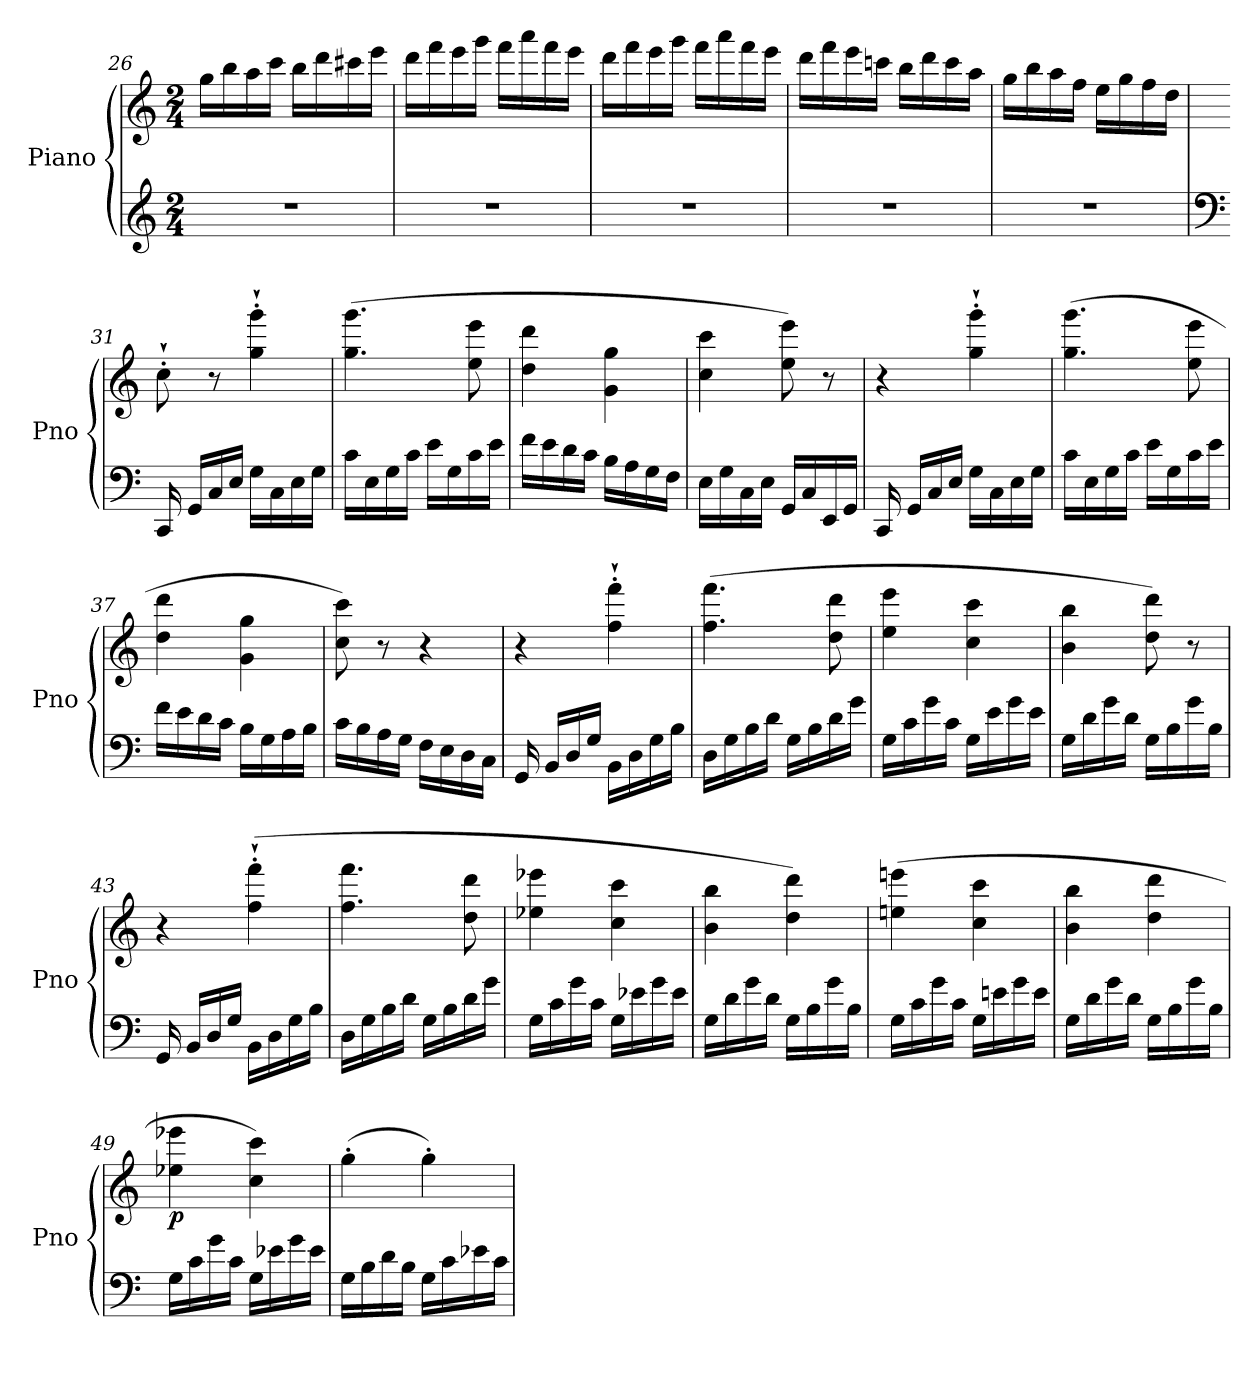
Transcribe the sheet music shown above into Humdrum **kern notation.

**kern	**kern	**dynam
*part1	*part1	*part1
*staff2	*staff1	*staff1/2
*I"Piano	*	*
*I'Pno	*	*
!!LO:PB:g=z
*clefG2	*clefG2	*
*k[]	*k[]	*
*M2/4	*M2/4	*
=26	=26	=26
2r	16gg\LL	.
.	16bb\	.
.	16aa\	.
.	16ccc\JJ	.
.	16bb\LL	.
.	16ddd\	.
.	16ccc#X\	.
.	16eee\JJ	.
=27	=27	=27
2r	16ddd\LL	.
.	16fff\	.
.	16eee\	.
.	16ggg\JJ	.
.	16fff\LL	.
.	16aaa\	.
.	16fff\	.
.	16eee\JJ	.
=28	=28	=28
2r	16ddd\LL	.
.	16fff\	.
.	16eee\	.
.	16ggg\JJ	.
.	16fff\LL	.
.	16aaa\	.
.	16fff\	.
.	16eee\JJ	.
=29	=29	=29
2r	16ddd\LL	.
.	16fff\	.
.	16eee\	.
.	16cccn\JJ	.
.	16bb\LL	.
.	16ddd\	.
.	16ccc\	.
.	16aa\JJ	.
!!LO:LB:g=z
=30	=30	=30
2r	16gg\LL	.
.	16bb\	.
.	16aa\	.
.	16ff\JJ	.
.	16ee\LL	.
.	16gg\	.
.	16ff\	.
.	16dd\JJ	.
=31	=31	=31
*clefF4	*	*
!	!	!LO:DY:b
!	!	!LO:DY:n=1:b
16CC/	8cc'`\	other-dynamics pp
16GG/LL	.	.
16C/	8r	.
16E/JJ	.	.
16G\LL	4gg\'` 4ggg\'`	.
16C\	.	.
16E\	.	.
16G\JJ	.	.
=32	=32	=32
16c\LL	(>4.gg\ 4.ggg\	.
16E\	.	.
16G\	.	.
16c\JJ	.	.
16e\LL	.	.
16G\	.	.
16c\	8ee\ 8eee\	.
16e\JJ	.	.
=33	=33	=33
16f\LL	4dd\ 4ddd\	.
16e\	.	.
16d\	.	.
16c\JJ	.	.
16B\LL	4g\ 4gg\	.
16A\	.	.
16G\	.	.
16F\JJ	.	.
=34	=34	=34
16E\LL	4cc\ 4ccc\	.
16G\	.	.
16C\	.	.
16E\JJ	.	.
16GG/LL	8ee\ 8eee\)	.
16C/	.	.
16EE/	8r	.
16GG/JJ	.	.
!!LO:LB:g=z
=35	=35	=35
16CC/	4r	.
16GG/LL	.	.
16C/	.	.
16E/JJ	.	.
16G\LL	4gg\'` 4ggg\'`	.
16C\	.	.
16E\	.	.
16G\JJ	.	.
=36	=36	=36
16c\LL	(>4.gg\ 4.ggg\	.
16E\	.	.
16G\	.	.
16c\JJ	.	.
16e\LL	.	.
16G\	.	.
16c\	8ee\ 8eee\	.
16e\JJ	.	.
=37	=37	=37
16f\LL	4dd\ 4ddd\	.
16e\	.	.
16d\	.	.
16c\JJ	.	.
16B\LL	4g\ 4gg\	.
16G\	.	.
16A\	.	.
16B\JJ	.	.
=38	=38	=38
16c\LL	8cc\ 8ccc\)	.
16B\	.	.
16A\	8r	.
16G\JJ	.	.
16F\LL	4r	.
16E\	.	.
16D\	.	.
16C\JJ	.	.
=39	=39	=39
16GG/	4r	.
16BB/LL	.	.
16D/	.	.
16G/JJ	.	.
16BB\LL	4ff\'` 4fff\'`	.
16D\	.	.
16G\	.	.
16B\JJ	.	.
!!LO:LB:g=z
=40	=40	=40
16D\LL	(>4.ff\ 4.fff\	.
16G\	.	.
16B\	.	.
16d\JJ	.	.
16G\LL	.	.
16B\	.	.
16d\	8dd\ 8ddd\	.
16g\JJ	.	.
=41	=41	=41
16G\LL	4ee\ 4eee\	.
16c\	.	.
16g\	.	.
16c\JJ	.	.
16G\LL	4cc\ 4ccc\	.
16e\	.	.
16g\	.	.
16e\JJ	.	.
=42	=42	=42
16G\LL	4b\ 4bb\	.
16d\	.	.
16g\	.	.
16d\JJ	.	.
16G\LL	8dd\ 8ddd\)	.
16B\	.	.
16g\	8r	.
16B\JJ	.	.
=43	=43	=43
16GG/	4r	.
16BB/LL	.	.
16D/	.	.
16G/JJ	.	.
16BB\LL	(>4ff\'` 4fff\'`	.
16D\	.	.
16G\	.	.
16B\JJ	.	.
=44	=44	=44
16D\LL	4.ff\ 4.fff\	.
16G\	.	.
16B\	.	.
16d\JJ	.	.
16G\LL	.	.
16B\	.	.
16d\	8dd\ 8ddd\	.
16g\JJ	.	.
!!LO:LB:g=z
=45	=45	=45
16G\LL	4ee-X\ 4eee-X\	.
16c\	.	.
16g\	.	.
16c\JJ	.	.
16G\LL	4cc\ 4ccc\	.
16e-X\	.	.
16g\	.	.
16e-\JJ	.	.
=46	=46	=46
16G\LL	4b\ 4bb\	.
16d\	.	.
16g\	.	.
16d\JJ	.	.
16G\LL	4dd\ 4ddd\)	.
16B\	.	.
16g\	.	.
16B\JJ	.	.
=47	=47	=47
!	!	!LO:DY:b
16G\LL	(>4een\ 4eeen\	other-dynamics
16c\	.	.
16g\	.	.
16c\JJ	.	.
16G\LL	4cc\ 4ccc\	.
16en\	.	.
16g\	.	.
16e\JJ	.	.
=48	=48	=48
16G\LL	4b\ 4bb\	.
16d\	.	.
16g\	.	.
16d\JJ	.	.
16G\LL	4dd\ 4ddd\	.
16B\	.	.
16g\	.	.
16B\JJ	.	.
!!LO:LB:g=z
=49	=49	=49
!	!	!LO:DY:b
16G\LL	4ee-X\ 4eee-X\	p
16c\	.	.
16g\	.	.
16c\JJ	.	.
!	!	!LO:DY:b
16G\LL	4cc\ 4ccc\)	other-dynamics
16e-X\	.	.
16g\	.	.
16e-\JJ	.	.
!!LO:PB:g=z
=50	=50	=50
16G\LL	(>4gg'\	.
16B\	.	.
16d\	.	.
16B\JJ	.	.
16G\LL	4gg'\)	.
16c\	.	.
16e-X\	.	.
16c\JJ	.	.
=	=	=
*-	*-	*-
